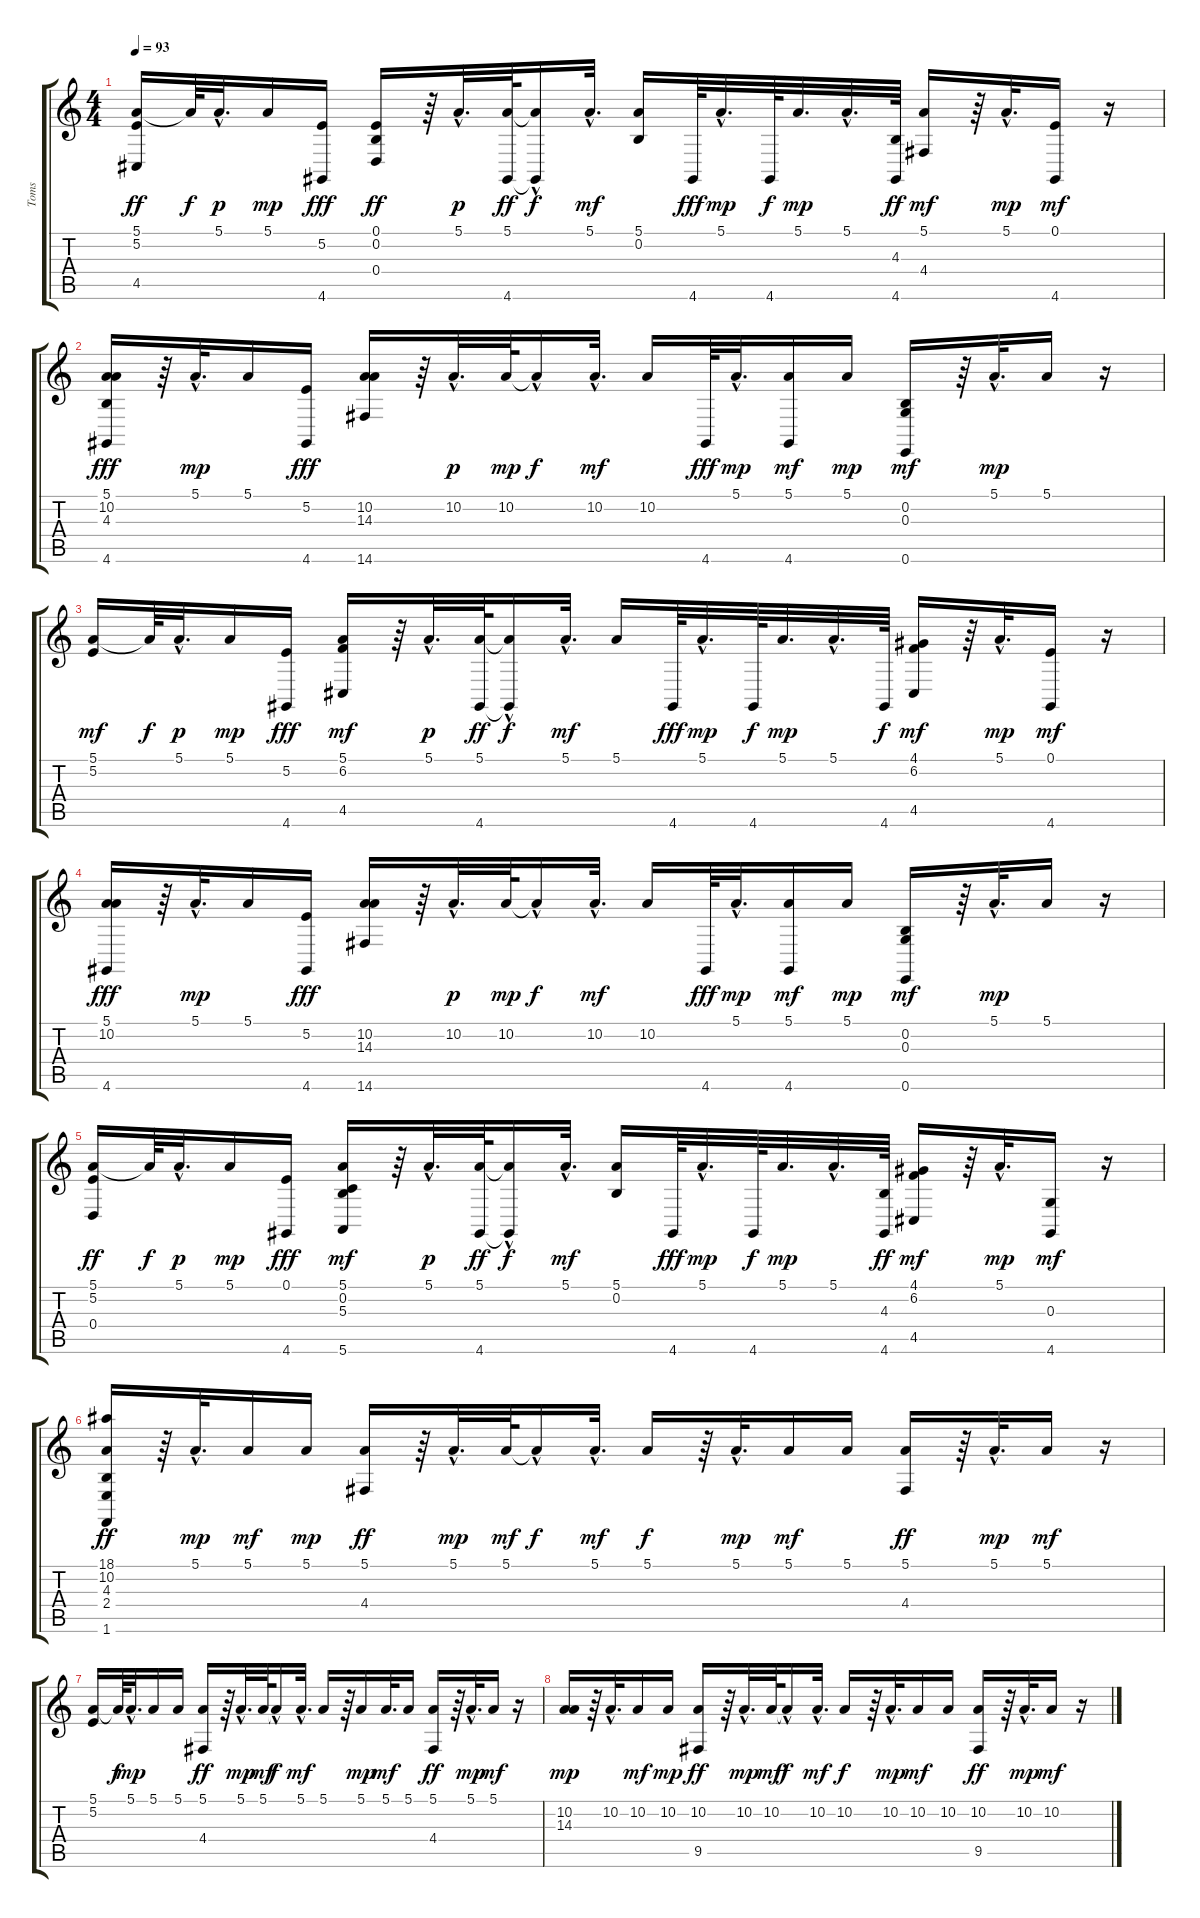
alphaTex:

\track ("Toms" "Toms") {instrument woodblock}
\staff {score tabs}
\tuning (E4 B3 G3 D3 A2 E2) {hide}
\ts (4 4)
\tempo 93
\clef g2
\ks c
(5.1 5.2 4.5).16{dy ff} 5.1{t}.64{dy f} 5.1{hac}.32{d dy p} 5.1.16{dy mp} (5.2 4.6).16{dy fff} (0.1 0.2 0.4).16{dy ff} r.64 5.1{hac}.32{d dy p} (5.1 4.6).64{dy ff} (5.1{hac t} 4.6{hac t}).16{dy f} 5.1{hac}.32{d dy mf} (5.1 0.2).16 4.6.64{dy fff} 5.1{hac}.32{d dy mp} 4.6.64{dy f} 5.1.32{d dy mp} 5.1{hac}.32{d} (4.3 4.6).64{dy ff} (5.1 4.4).16{dy mf} r.64 5.1{hac}.32{d dy mp} (0.1 4.6).16{dy mf} r.16 |
(5.1 10.2 4.3 4.6).16{dy fff} r.64 5.1{hac}.32{d dy mp} 5.1.16 (5.2 4.6).16{dy fff} (10.2 14.3 14.6).16 r.64 10.2{hac}.32{d dy p} 10.2.64{dy mp} 10.2{hac t}.16{dy f} 10.2{hac}.32{d dy mf} 10.2.16 4.6.64{dy fff} 5.1{hac}.32{d dy mp} (5.1 4.6).16{dy mf} 5.1.16{dy mp} (0.2 0.3 0.6).16{dy mf} r.64 5.1{hac}.32{d dy mp} 5.1.16 r.16 |
(5.1 5.2).16{dy mf} 5.1{t}.64{dy f} 5.1{hac}.32{d dy p} 5.1.16{dy mp} (5.2 4.6).16{dy fff} (5.1 6.2 4.5).16{dy mf} r.64 5.1{hac}.32{d dy p} (5.1 4.6).64{dy ff} (5.1{hac t} 4.6{hac t}).16{dy f} 5.1{hac}.32{d dy mf} 5.1.16 4.6.64{dy fff} 5.1{hac}.32{d dy mp} 4.6.64{dy f} 5.1.32{d dy mp} 5.1{hac}.32{d} 4.6.64{dy f} (4.1 6.2 4.5).16{dy mf} r.64 5.1{hac}.32{d dy mp} (0.1 4.6).16{dy mf} r.16 |
(5.1 10.2 4.6).16{dy fff} r.64 5.1{hac}.32{d dy mp} 5.1.16 (5.2 4.6).16{dy fff} (10.2 14.3 14.6).16 r.64 10.2{hac}.32{d dy p} 10.2.64{dy mp} 10.2{hac t}.16{dy f} 10.2{hac}.32{d dy mf} 10.2.16 4.6.64{dy fff} 5.1{hac}.32{d dy mp} (5.1 4.6).16{dy mf} 5.1.16{dy mp} (0.2 0.3 0.6).16{dy mf} r.64 5.1{hac}.32{d dy mp} 5.1.16 r.16 |
(5.1 5.2 0.4).16{dy ff} 5.1{t}.64{dy f} 5.1{hac}.32{d dy p} 5.1.16{dy mp} (0.1 4.6).16{dy fff} (5.1 0.2 5.3 5.6).16{dy mf} r.64 5.1{hac}.32{d dy p} (5.1 4.6).64{dy ff} (5.1{hac t} 4.6{hac t}).16{dy f} 5.1{hac}.32{d dy mf} (5.1 0.2).16 4.6.64{dy fff} 5.1{hac}.32{d dy mp} 4.6.64{dy f} 5.1.32{d dy mp} 5.1{hac}.32{d} (4.3 4.6).64{dy ff} (4.1 6.2 4.5).16{dy mf} r.64 5.1{hac}.32{d dy mp} (0.3 4.6).16{dy mf} r.16 |
(18.1 10.2 4.3 2.4 1.6).16{dy ff} r.64 5.1{hac}.32{d dy mp} 5.1.16{dy mf} 5.1.16{dy mp} (5.1 4.4).16{dy ff} r.64 5.1{hac}.32{d dy mp} 5.1.64{dy mf} 5.1{hac t}.16{dy f} 5.1{hac}.32{d dy mf} 5.1.16{dy f} r.64 5.1{hac}.32{d dy mp} 5.1.16{dy mf} 5.1.16 (5.1 4.4).16{dy ff} r.64 5.1{hac}.32{d dy mp} 5.1.16{dy mf} r.16 |
(5.1 5.2).16 5.1{t}.64{dy f} 5.1{hac}.32{d dy mp} 5.1.16 5.1.16 (5.1 4.4).16{dy ff} r.64 5.1{hac}.32{d dy mp} 5.1.64{dy mf} 5.1{hac t}.16{dy f} 5.1{hac}.32{d dy mf} 5.1.16 r.64 5.1.16{dy mp} 5.1.32{d dy mf} 5.1.16 (5.1 4.4).16{dy ff} r.64 5.1{hac}.32{d dy mp} 5.1.16{dy mf} r.16 |
(10.2 14.3).16{dy mp} r.64 10.2{hac}.32{d} 10.2.16{dy mf} 10.2.16{dy mp} (10.2 9.5).16{dy ff} r.64 10.2{hac}.32{d dy mp} 10.2.64{dy mf} 10.2{hac t}.16{dy f} 10.2{hac}.32{d dy mf} 10.2.16{dy f} r.64 10.2{hac}.32{d dy mp} 10.2.16{dy mf} 10.2.16 (10.2 9.5).16{dy ff} r.64 10.2{hac}.32{d dy mp} 10.2.16{dy mf} r.16
